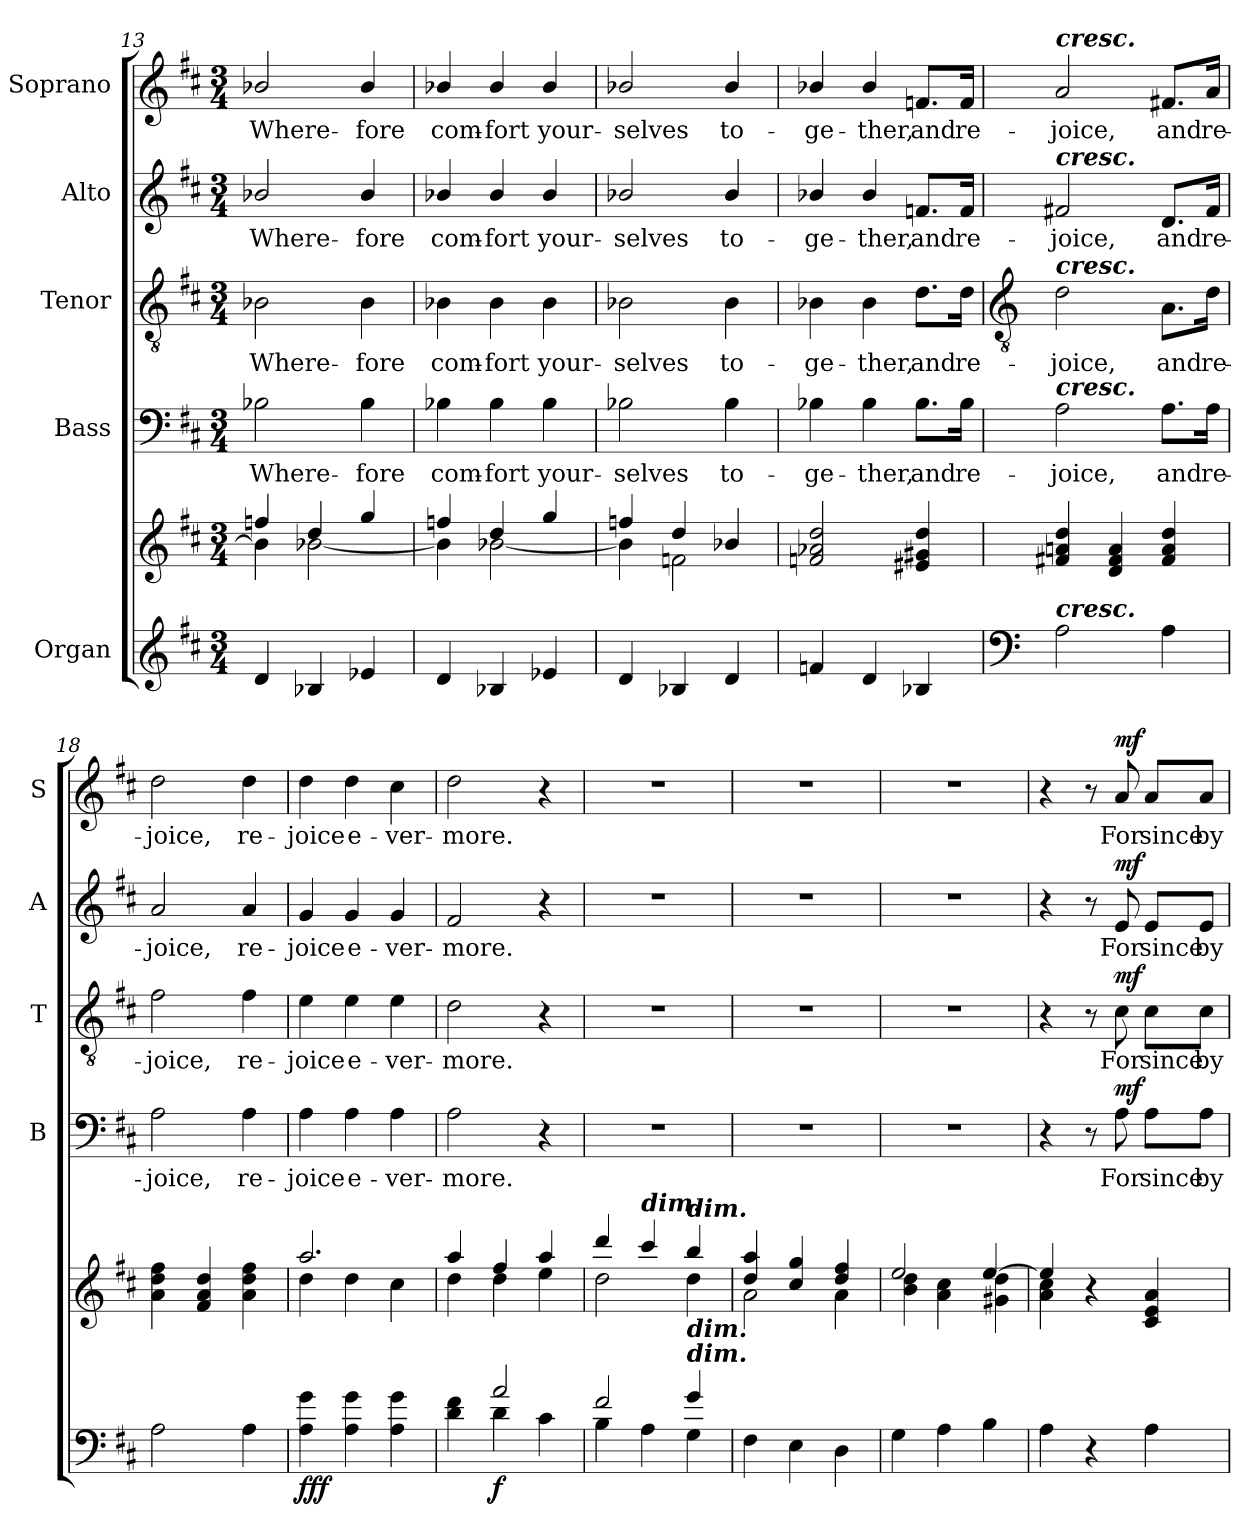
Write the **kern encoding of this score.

**kern	**kern	**dynam	**kern	**text	**dynam	**kern	**text	**dynam	**kern	**text	**dynam	**kern	**text	**dynam
*part5	*part5	*part5	*part4	*part4	*part4	*part3	*part3	*part3	*part2	*part2	*part2	*part1	*part1	*part1
*staff6	*staff5	*staff5/6	*staff4	*staff4	*staff4	*staff3	*staff3	*staff3	*staff2	*staff2	*staff2	*staff1	*staff1	*staff1
*I"Organ	*	*	*I"Bass	*	*	*I"Tenor	*	*	*I"Alto	*	*	*I"Soprano	*	*
*	*	*	*I'B	*	*	*I'T	*	*	*I'A	*	*	*I'S	*	*
*clefG2	*clefG2	*	*clefF4	*	*	*clefGv2	*	*	*clefG2	*	*	*clefG2	*	*
*k[f#c#]	*k[f#c#]	*	*k[f#c#]	*	*	*k[f#c#]	*	*	*k[f#c#]	*	*	*k[f#c#]	*	*
*D:	*D:	*	*D:	*	*	*D:	*	*	*D:	*	*	*D:	*	*
*M3/4	*M3/4	*	*M3/4	*	*	*M3/4	*	*	*M3/4	*	*	*M3/4	*	*
=13	=13	=13	=13	=13	=13	=13	=13	=13	=13	=13	=13	=13	=13	=13
*	*^	*	*	*	*	*	*	*	*	*	*	*	*	*
!	!	!	!	!	!LO:LY:b	!	!	!LO:LY:b	!	!	!LO:LY:b	!	!	!LO:LY:b	!
4d/	4ffn/	4b-\]	.	2B-X\	Where-	.	2B-X\	Where-	.	2b-X/	Where-	.	2b-X/	Where-	.
4B-X/	4dd/	[2b-X\	.	.	.	.	.	.	.	.	.	.	.	.	.
!	!	!	!	!	!LO:LY:b	!	!	!LO:LY:b	!	!	!LO:LY:b	!	!	!LO:LY:b	!
4e-X/	4gg/	.	.	4B-\	-fore	.	4B-\	-fore	.	4b-/	-fore	.	4b-/	-fore	.
=14	=14	=14	=14	=14	=14	=14	=14	=14	=14	=14	=14	=14	=14	=14	=14
!	!	!	!	!	!LO:LY:b	!	!	!LO:LY:b	!	!	!LO:LY:b	!	!	!LO:LY:b	!
4d/	4ffn/	4b-\]	.	4B-X\	com-	.	4B-X\	com-	.	4b-X/	com-	.	4b-X/	com-	.
!	!	!	!	!	!LO:LY:b	!	!	!LO:LY:b	!	!	!LO:LY:b	!	!	!LO:LY:b	!
4B-X/	4dd/	[2b-X\	.	4B-\	-fort	.	4B-\	-fort	.	4b-/	-fort	.	4b-/	-fort	.
!	!	!	!	!	!LO:LY:b	!	!	!LO:LY:b	!	!	!LO:LY:b	!	!	!LO:LY:b	!
4e-X/	4gg/	.	.	4B-\	your-	.	4B-\	your-	.	4b-/	your-	.	4b-/	your-	.
=15	=15	=15	=15	=15	=15	=15	=15	=15	=15	=15	=15	=15	=15	=15	=15
!	!	!	!	!	!LO:LY:b	!	!	!LO:LY:b	!	!	!LO:LY:b	!	!	!LO:LY:b	!
4d/	4ffn/	4b-\]	.	2B-X\	-selves	.	2B-X\	-selves	.	2b-X/	-selves	.	2b-X/	-selves	.
4B-X/	4dd/	2fn\	.	.	.	.	.	.	.	.	.	.	.	.	.
!	!	!	!	!	!LO:LY:b	!	!	!LO:LY:b	!	!	!LO:LY:b	!	!	!LO:LY:b	!
4d/	4b-X/	.	.	4B-\	to-	.	4B-\	to-	.	4b-/	to-	.	4b-/	to-	.
=16	=16	=16	=16	=16	=16	=16	=16	=16	=16	=16	=16	=16	=16	=16	=16
!	!	!	!	!	!LO:LY:b	!	!	!LO:LY:b	!	!	!LO:LY:b	!	!	!LO:LY:b	!
4fn/	2fn/ 2a-X/ 2dd/	4ryy	.	4B-X\	-ge-	.	4B-X\	-ge-	.	4b-X/	-ge-	.	4b-X/	-ge-	.
!	!	!	!	!	!LO:LY:b	!	!	!LO:LY:b	!	!	!LO:LY:b	!	!	!LO:LY:b	!
4d/	.	4ryy	.	4B-\	-ther,	.	4B-\	-ther,	.	4b-/	-ther,	.	4b-/	-ther,	.
!	!	!	!	!	!LO:LY:b	!	!	!LO:LY:b	!	!	!LO:LY:b	!	!	!LO:LY:b	!
4B-X/	4e#X/ 4g#X/ 4dd/	4ryy	.	8.B-\L	and	.	8.d\L	and	.	8.fn/L	and	.	8.fn/L	and	.
!	!	!	!	!	!LO:LY:b	!	!	!LO:LY:b	!	!	!LO:LY:b	!	!	!LO:LY:b	!
.	.	.	.	16B-\Jk	re-	.	16d\Jk	re-	.	16f/Jk	re-	.	16f/Jk	re-	.
!!LO:LB:g=z
=17	=17	=17	=17	=17	=17	=17	=17	=17	=17	=17	=17	=17	=17	=17	=17
*clefF4	*	*	*	*	*	*	*clefGv2	*	*	*	*	*	*	*	*
*^	*	*	*	*	*	*	*	*	*	*	*	*	*	*	*
!	!	!	!	!	!	!	!	!	!	!	!	!	!	!LO:TX:a:Bi:t=cresc.	!	!
!	!	!	!	!	!	!	!	!	!	!	!LO:TX:a:Bi:t=cresc.	!	!	!	!	!
!	!	!	!	!	!	!	!	!LO:TX:a:Bi:t=cresc.	!	!	!	!	!	!	!	!
!	!	!	!	!	!LO:TX:a:Bi:t=cresc.	!	!	!	!	!	!	!	!	!	!	!
!LO:TX:a:Bi:t=cresc.	!	!	!	!	!	!	!	!	!	!	!	!	!	!	!	!
!	!	!	!	!	!	!LO:LY:b	!	!	!LO:LY:b	!	!	!LO:LY:b	!	!	!LO:LY:b	!
2A\	4ryy	4f#X/ 4an/ 4dd/	4ryy	.	2A\	-joice,	.	2d\	-joice,	.	2f#X/	-joice,	.	2a/	-joice,	.
.	4ryy	4d/ 4f#/ 4a/	4ryy	.	.	.	.	.	.	.	.	.	.	.	.	.
!	!	!	!	!	!	!LO:LY:b	!	!	!LO:LY:b	!	!	!LO:LY:b	!	!	!LO:LY:b	!
4A\	4ryy	4f#/ 4a/ 4dd/	4ryy	.	8.A\L	and	.	8.A\L	and	.	8.d/L	and	.	8.f#X/L	and	.
!	!	!	!	!	!	!LO:LY:b	!	!	!LO:LY:b	!	!	!LO:LY:b	!	!	!LO:LY:b	!
.	.	.	.	.	16A\Jk	re-	.	16d\Jk	re-	.	16f#/Jk	re-	.	16a/Jk	re-	.
=18	=18	=18	=18	=18	=18	=18	=18	=18	=18	=18	=18	=18	=18	=18	=18	=18
!	!	!	!	!	!	!LO:LY:b	!	!	!LO:LY:b	!	!	!LO:LY:b	!	!	!LO:LY:b	!
2A\	4ryy	4a\ 4dd\ 4ff#\	4ryy	.	2A\	-joice,	.	2f#\	-joice,	.	2a/	-joice,	.	2dd\	-joice,	.
.	4ryy	4f#/ 4a/ 4dd/	4ryy	.	.	.	.	.	.	.	.	.	.	.	.	.
!	!	!	!	!	!	!LO:LY:b	!	!	!LO:LY:b	!	!	!LO:LY:b	!	!	!LO:LY:b	!
4A\	4ryy	4a\ 4dd\ 4ff#\	4ryy	.	4A\	re-	.	4f#\	re-	.	4a/	re-	.	4dd\	re-	.
=19	=19	=19	=19	=19	=19	=19	=19	=19	=19	=19	=19	=19	=19	=19	=19	=19
!	!	!	!	!LO:DY:b=2	!	!LO:LY:b	!	!	!LO:LY:b	!	!	!LO:LY:b	!	!	!LO:LY:b	!
!	!	!	!	!LO:DY:n=1:b	!	!	!	!	!	!	!	!	!	!	!	!
!	!	!	!	!LO:DY:n=2:b	!	!	!	!	!	!	!	!	!	!	!	!
4A\ 4g\	4ryy	2.aa/	4dd\	f f f	4A\	-joice	.	4e\	-joice	.	4g/	-joice	.	4dd\	-joice	.
!	!	!	!	!	!	!LO:LY:b	!	!	!LO:LY:b	!	!	!LO:LY:b	!	!	!LO:LY:b	!
4A\ 4g\	4ryy	.	4dd\	.	4A\	e-	.	4e\	e-	.	4g/	e-	.	4dd\	e-	.
!	!	!	!	!	!	!LO:LY:b	!	!	!LO:LY:b	!	!	!LO:LY:b	!	!	!LO:LY:b	!
4A\ 4g\	4ryy	.	4cc#\	.	4A\	-ver-	.	4e\	-ver-	.	4g/	-ver-	.	4cc#\	-ver-	.
=20	=20	=20	=20	=20	=20	=20	=20	=20	=20	=20	=20	=20	=20	=20	=20	=20
!	!	!	!	!	!	!LO:LY:b	!	!	!LO:LY:b	!	!	!LO:LY:b	!	!	!LO:LY:b	!
4d\ 4f#\	4ryy	4aa/	4dd\	.	2A\	-more.	.	2d\	-more.	.	2f#/	-more.	.	2dd\	-more.	.
!	!	!	!	!LO:DY:b=2	!	!	!	!	!	!	!	!	!	!	!	!
2a/	4d\	4ff#/	4dd\	f	.	.	.	.	.	.	.	.	.	.	.	.
.	4c#\	4aa/	4ee\	.	4r	.	.	4r	.	.	4r	.	.	4r	.	.
=21	=21	=21	=21	=21	=21	=21	=21	=21	=21	=21	=21	=21	=21	=21	=21	=21
!	!	!	!	!	!LO:N:vis=1	!	!	!LO:N:vis=1	!	!	!LO:N:vis=1	!	!	!LO:N:vis=1	!	!
2f#/	4B\	4ddd/	2dd\	.	2.r	.	.	2.r	.	.	2.r	.	.	2.r	.	.
!	!	!LO:TX:a:Bi:t=dim.	!	!	!	!	!	!	!	!	!	!	!	!	!	!
.	4A\	4ccc#/	.	.	.	.	.	.	.	.	.	.	.	.	.	.
!	!	!LO:TX:a:Bi:t=dim.	!	!	!	!	!	!	!	!	!	!	!	!	!	!
!LO:TX:a:Bi:t=dim.	!	!	!	!	!	!	!	!	!	!	!	!	!	!	!	!
!LO:TX:a:Bi:t=dim.	!	!	!	!	!	!	!	!	!	!	!	!	!	!	!	!
4g/	4G\	4bb/	4dd\	.	.	.	.	.	.	.	.	.	.	.	.	.
=22	=22	=22	=22	=22	=22	=22	=22	=22	=22	=22	=22	=22	=22	=22	=22	=22
!	!	!	!	!	!LO:N:vis=1	!	!	!LO:N:vis=1	!	!	!LO:N:vis=1	!	!	!LO:N:vis=1	!	!
4F#\	4ryy	4dd/ 4aa/	2a\	.	2.r	.	.	2.r	.	.	2.r	.	.	2.r	.	.
4E\	4ryy	4cc#/ 4gg/	.	.	.	.	.	.	.	.	.	.	.	.	.	.
4D\	4ryy	4dd/ 4ff#/	4a\	.	.	.	.	.	.	.	.	.	.	.	.	.
=23	=23	=23	=23	=23	=23	=23	=23	=23	=23	=23	=23	=23	=23	=23	=23	=23
!	!	!	!	!	!LO:N:vis=1	!	!	!LO:N:vis=1	!	!	!LO:N:vis=1	!	!	!LO:N:vis=1	!	!
4G\	4ryy	2ee/	4b\ 4dd\	.	2.r	.	.	2.r	.	.	2.r	.	.	2.r	.	.
4A\	4ryy	.	4a\ 4cc#\	.	.	.	.	.	.	.	.	.	.	.	.	.
4B\	4ryy	[4ee/	4g#X\ 4dd\	.	.	.	.	.	.	.	.	.	.	.	.	.
=24	=24	=24	=24	=24	=24	=24	=24	=24	=24	=24	=24	=24	=24	=24	=24	=24
4A\	4ryy	4ee/]	4a\ 4cc#\	.	4r	.	.	4r	.	.	4r	.	.	4r	.	.
4r	2ryy	4ryy	4r	.	8r	.	.	8r	.	.	8r	.	.	8r	.	.
!	!	!	!	!	!	!LO:LY:b	!LO:DY:b	!	!LO:LY:b	!LO:DY:b	!	!LO:LY:b	!LO:DY:b	!	!LO:LY:b	!LO:DY:b
.	.	.	.	.	8A\	For	mf	8c#\	For	mf	8e/	For	mf	8a/	For	mf
!	!	!	!	!LO:DY:b=2	!	!LO:LY:b	!	!	!LO:LY:b	!	!	!LO:LY:b	!	!	!LO:LY:b	!
!	!	!	!	!LO:DY:n=1:b	!	!	!	!	!	!	!	!	!	!	!	!
4A\	.	4c#/ 4e/ 4a/	4ryy	mf mf	8A\L	since	.	8c#\L	since	.	8e/L	since	.	8a/L	since	.
!	!	!	!	!	!	!LO:LY:b	!	!	!LO:LY:b	!	!	!LO:LY:b	!	!	!LO:LY:b	!
.	.	.	.	.	8A\J	by	.	8c#\J	by	.	8e/J	by	.	8a/J	by	.
*v	*v	*	*	*	*	*	*	*	*	*	*	*	*	*	*	*
*	*v	*v	*	*	*	*	*	*	*	*	*	*	*	*	*
=	=	=	=	=	=	=	=	=	=	=	=	=	=	=
*-	*-	*-	*-	*-	*-	*-	*-	*-	*-	*-	*-	*-	*-	*-
